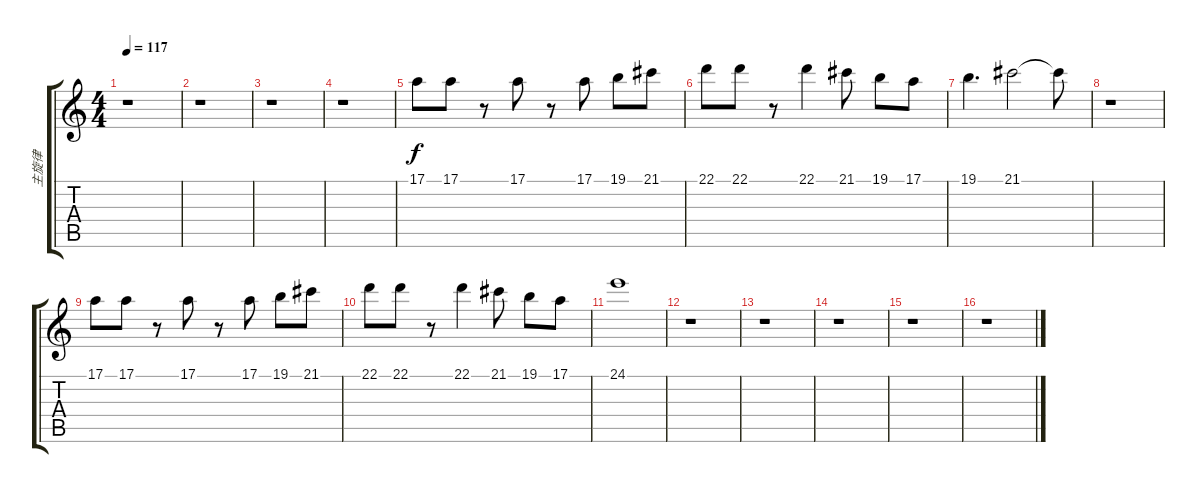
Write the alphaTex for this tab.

\track ("主旋律" "主旋律") {instrument fx3crystal}
\staff {score tabs}
\tuning (E4 B3 G3 D3 A2 E2) {hide}
\ts (4 4)
\tempo 117
\clef g2
\ks c
r.1{dy f} |
r.1 |
r.1 |
r.1 |
17.1.8 17.1.8 r.8 17.1.8 r.8 17.1.8 19.1.8 21.1.8 |
22.1.8 22.1.8 r.8 22.1.4 21.1.8 19.1.8 17.1.8 |
19.1.4{d} 21.1.2 21.1{t}.8 |
r.1 |
17.1.8 17.1.8 r.8 17.1.8 r.8 17.1.8 19.1.8 21.1.8 |
22.1.8 22.1.8 r.8 22.1.4 21.1.8 19.1.8 17.1.8 |
24.1.1 |
r.1 |
r.1 |
r.1 |
r.1 |
r.1
